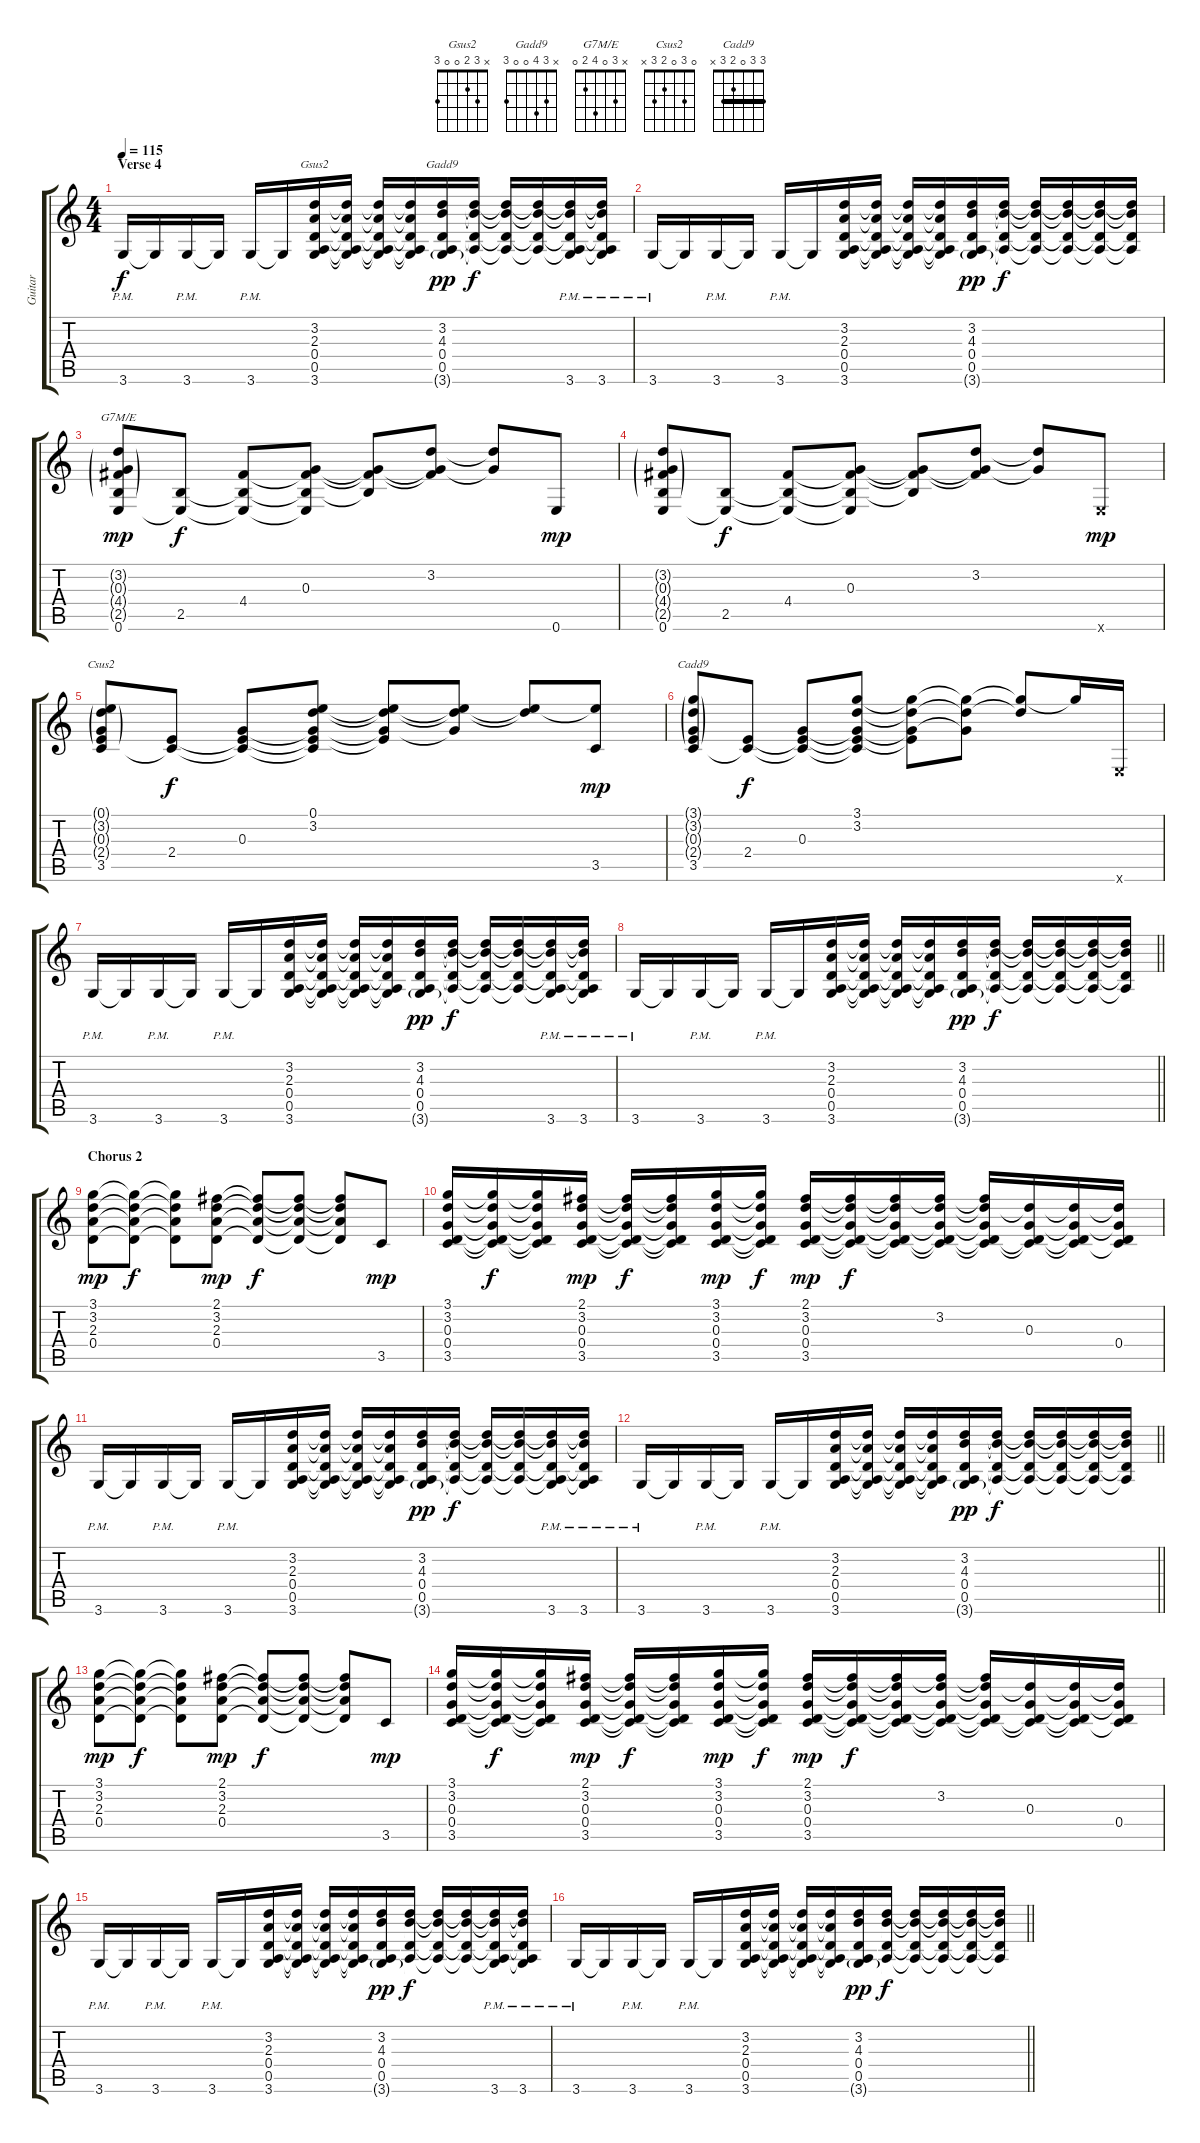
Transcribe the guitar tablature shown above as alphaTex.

\track ("Guitar" "Guitar") {instrument distortionguitar}
\staff {score tabs}
\tuning (E4 B3 G3 D3 A2 E2) {hide}
\chord ("Gsus2" x 3 2 0 0 3)
\chord ("Gadd9" x 3 4 0 0 3)
\chord ("G7M/E" x 3 0 4 2 0)
\chord ("Csus2" 0 3 0 2 3 x)
\chord ("Cadd9" 3 3 0 2 3 x) {barre 3}
\ts (4 4)
\section ("" "Verse 4")
\tempo 115
\clef g2
\ks c
3.6{pm}.16{dy f} 3.6{t}.16 3.6{pm}.16 3.6{t}.16 3.6{pm}.16 3.6{t}.16 (3.2 2.3 0.4 0.5 3.6).16{ch "Gsus2"} (3.2{t} 2.3{t} 0.4{t} 0.5{t} 3.6{t}).16 (3.2{t} 2.3{t} 0.4{t} 0.5{t} 3.6{t}).16 (3.2{t} 2.3{t} 0.4{t} 0.5{t} 3.6{t}).16 (3.2 4.3 0.4 0.5 3.6{g}).16{ch "Gadd9" dy pp} (3.2{t} 4.3{t} 0.4{t} 0.5{t}).16{dy f} (3.2{t} 4.3{t} 0.4{t} 0.5{t}).16 (3.2{t} 4.3{t} 0.4{t} 0.5{t}).16 (3.2{t} 4.3{t} 0.4{t} 0.5{t} 3.6{pm}).16 (3.2{t} 4.3{t} 0.4{t} 0.5{t} 3.6{pm}).16 |
3.6{pm}.16 3.6{t}.16 3.6{pm}.16 3.6{t}.16 3.6{pm}.16 3.6{t}.16 (3.2 2.3 0.4 0.5 3.6).16 (3.2{t} 2.3{t} 0.4{t} 0.5{t} 3.6{t}).16 (3.2{t} 2.3{t} 0.4{t} 0.5{t} 3.6{t}).16 (3.2{t} 2.3{t} 0.4{t} 0.5{t} 3.6{t}).16 (3.2 4.3 0.4 0.5 3.6{g}).16{dy pp} (3.2{t} 4.3{t} 0.4{t} 0.5{t}).16{dy f} (3.2{t} 4.3{t} 0.4{t} 0.5{t}).16 (3.2{t} 4.3{t} 0.4{t} 0.5{t}).16 (3.2{t} 4.3{t} 0.4{t} 0.5{t}).16 (3.2{t} 4.3{t} 0.4{t} 0.5{t}).16 |
(3.2{g} 0.3{g} 4.4{g} 2.5{g} 0.6).8{ch "G7M/E" dy mp} (2.5 0.6{t}).8{dy f} (4.4 2.5{t} 0.6{t}).8 (0.3 4.4{t} 2.5{t} 0.6{t}).8 (0.3{t} 4.4{t} 2.5{t}).8 (3.2 0.3{t} 4.4{t}).8 (3.2{t} 0.3{t}).8 0.6.8{dy mp} |
(3.2{g} 0.3{g} 4.4{g} 2.5{g} 0.6).8 (2.5 0.6{t}).8{dy f} (4.4 2.5{t} 0.6{t}).8 (0.3 4.4{t} 2.5{t} 0.6{t}).8 (0.3{t} 4.4{t} 2.5{t}).8 (3.2 0.3{t} 4.4{t}).8 (3.2{t} 0.3{t}).8 0.6{x}.8{dy mp} |
(0.1{g} 3.2{g} 0.3{g} 2.4{g} 3.5).8{ch "Csus2"} (2.4 3.5{t}).8{dy f} (0.3 2.4{t} 3.5{t}).8 (0.1 3.2 0.3{t} 2.4{t} 3.5{t}).8 (0.1{t} 3.2{t} 0.3{t} 2.4{t}).8 (0.1{t} 3.2{t} 0.3{t}).8 (0.1{t} 3.2{t}).8 (0.1{t} 3.5).8{dy mp} |
(3.1{g} 3.2{g} 0.3{g} 2.4{g} 3.5).8{ch "Cadd9"} (2.4 3.5{t}).8{dy f} (0.3 2.4{t} 3.5{t}).8 (3.1 3.2 0.3{t} 2.4{t} 3.5{t}).8 (3.1{t} 3.2{t} 0.3{t} 2.4{t}).8 (3.1{t} 3.2{t} 0.3{t}).8 (3.1{t} 3.2{t}).8 3.1{t}.16 0.6{x}.16 |
3.6{pm}.16 3.6{t}.16 3.6{pm}.16 3.6{t}.16 3.6{pm}.16 3.6{t}.16 (3.2 2.3 0.4 0.5 3.6).16 (3.2{t} 2.3{t} 0.4{t} 0.5{t} 3.6{t}).16 (3.2{t} 2.3{t} 0.4{t} 0.5{t} 3.6{t}).16 (3.2{t} 2.3{t} 0.4{t} 0.5{t} 3.6{t}).16 (3.2 4.3 0.4 0.5 3.6{g}).16{dy pp} (3.2{t} 4.3{t} 0.4{t} 0.5{t}).16{dy f} (3.2{t} 4.3{t} 0.4{t} 0.5{t}).16 (3.2{t} 4.3{t} 0.4{t} 0.5{t}).16 (3.2{t} 4.3{t} 0.4{t} 0.5{t} 3.6{pm}).16 (3.2{t} 4.3{t} 0.4{t} 0.5{t} 3.6{pm}).16 |
\barLineRight lightlight
3.6{pm}.16 3.6{t}.16 3.6{pm}.16 3.6{t}.16 3.6{pm}.16 3.6{t}.16 (3.2 2.3 0.4 0.5 3.6).16 (3.2{t} 2.3{t} 0.4{t} 0.5{t} 3.6{t}).16 (3.2{t} 2.3{t} 0.4{t} 0.5{t} 3.6{t}).16 (3.2{t} 2.3{t} 0.4{t} 0.5{t} 3.6{t}).16 (3.2 4.3 0.4 0.5 3.6{g}).16{dy pp} (3.2{t} 4.3{t} 0.4{t} 0.5{t}).16{dy f} (3.2{t} 4.3{t} 0.4{t} 0.5{t}).16 (3.2{t} 4.3{t} 0.4{t} 0.5{t}).16 (3.2{t} 4.3{t} 0.4{t} 0.5{t}).16 (3.2{t} 4.3{t} 0.4{t} 0.5{t}).16 |
\section ("" "Chorus 2")
(3.1 3.2 2.3 0.4).8{dy mp} (3.1{t} 3.2{t} 2.3{t} 0.4{t}).8{dy f} (3.1{t} 3.2{t} 2.3{t} 0.4{t}).8 (2.1 3.2 2.3 0.4).8{dy mp} (2.1{t} 3.2{t} 2.3{t} 0.4{t}).8{dy f} (2.1{t} 3.2{t} 2.3{t} 0.4{t}).8 (2.1{t} 3.2{t} 2.3{t} 0.4{t}).8 3.5.8{dy mp} |
(3.1 3.2 0.3 0.4 3.5).16 (3.1{t} 3.2{t} 0.3{t} 0.4{t} 3.5{t}).16{dy f} (3.1{t} 3.2{t} 0.3{t} 0.4{t} 3.5{t}).16 (2.1 3.2 0.3 0.4 3.5).16{dy mp} (2.1{t} 3.2{t} 0.3{t} 0.4{t} 3.5{t}).16{dy f} (2.1{t} 3.2{t} 0.3{t} 0.4{t} 3.5{t}).16 (3.1 3.2 0.3 0.4 3.5).16{dy mp} (3.1{t} 3.2{t} 0.3{t} 0.4{t} 3.5{t}).16{dy f} (2.1 3.2 0.3 0.4 3.5).16{dy mp} (2.1{t} 3.2{t} 0.3{t} 0.4{t} 3.5{t}).16{dy f} (2.1{t} 3.2{t} 0.3{t} 0.4{t} 3.5{t}).16 (2.1{t} 3.2 0.3{t} 0.4{t} 3.5{t}).16 (2.1{t} 3.2{t} 0.3{t} 0.4{t} 3.5{t}).16 (3.2{t} 0.3 0.4{t} 3.5{t}).16 (3.2{t} 0.3{t} 0.4{t} 3.5{t}).16 (3.2{t} 0.3{t} 0.4 3.5{t}).16 |
3.6{pm}.16 3.6{t}.16 3.6{pm}.16 3.6{t}.16 3.6{pm}.16 3.6{t}.16 (3.2 2.3 0.4 0.5 3.6).16 (3.2{t} 2.3{t} 0.4{t} 0.5{t} 3.6{t}).16 (3.2{t} 2.3{t} 0.4{t} 0.5{t} 3.6{t}).16 (3.2{t} 2.3{t} 0.4{t} 0.5{t} 3.6{t}).16 (3.2 4.3 0.4 0.5 3.6{g}).16{dy pp} (3.2{t} 4.3{t} 0.4{t} 0.5{t}).16{dy f} (3.2{t} 4.3{t} 0.4{t} 0.5{t}).16 (3.2{t} 4.3{t} 0.4{t} 0.5{t}).16 (3.2{t} 4.3{t} 0.4{t} 0.5{t} 3.6{pm}).16 (3.2{t} 4.3{t} 0.4{t} 0.5{t} 3.6{pm}).16 |
\barLineRight lightlight
3.6{pm}.16 3.6{t}.16 3.6{pm}.16 3.6{t}.16 3.6{pm}.16 3.6{t}.16 (3.2 2.3 0.4 0.5 3.6).16 (3.2{t} 2.3{t} 0.4{t} 0.5{t} 3.6{t}).16 (3.2{t} 2.3{t} 0.4{t} 0.5{t} 3.6{t}).16 (3.2{t} 2.3{t} 0.4{t} 0.5{t} 3.6{t}).16 (3.2 4.3 0.4 0.5 3.6{g}).16{dy pp} (3.2{t} 4.3{t} 0.4{t} 0.5{t}).16{dy f} (3.2{t} 4.3{t} 0.4{t} 0.5{t}).16 (3.2{t} 4.3{t} 0.4{t} 0.5{t}).16 (3.2{t} 4.3{t} 0.4{t} 0.5{t}).16 (3.2{t} 4.3{t} 0.4{t} 0.5{t}).16 |
(3.1 3.2 2.3 0.4).8{dy mp} (3.1{t} 3.2{t} 2.3{t} 0.4{t}).8{dy f} (3.1{t} 3.2{t} 2.3{t} 0.4{t}).8 (2.1 3.2 2.3 0.4).8{dy mp} (2.1{t} 3.2{t} 2.3{t} 0.4{t}).8{dy f} (2.1{t} 3.2{t} 2.3{t} 0.4{t}).8 (2.1{t} 3.2{t} 2.3{t} 0.4{t}).8 3.5.8{dy mp} |
(3.1 3.2 0.3 0.4 3.5).16 (3.1{t} 3.2{t} 0.3{t} 0.4{t} 3.5{t}).16{dy f} (3.1{t} 3.2{t} 0.3{t} 0.4{t} 3.5{t}).16 (2.1 3.2 0.3 0.4 3.5).16{dy mp} (2.1{t} 3.2{t} 0.3{t} 0.4{t} 3.5{t}).16{dy f} (2.1{t} 3.2{t} 0.3{t} 0.4{t} 3.5{t}).16 (3.1 3.2 0.3 0.4 3.5).16{dy mp} (3.1{t} 3.2{t} 0.3{t} 0.4{t} 3.5{t}).16{dy f} (2.1 3.2 0.3 0.4 3.5).16{dy mp} (2.1{t} 3.2{t} 0.3{t} 0.4{t} 3.5{t}).16{dy f} (2.1{t} 3.2{t} 0.3{t} 0.4{t} 3.5{t}).16 (2.1{t} 3.2 0.3{t} 0.4{t} 3.5{t}).16 (2.1{t} 3.2{t} 0.3{t} 0.4{t} 3.5{t}).16 (3.2{t} 0.3 0.4{t} 3.5{t}).16 (3.2{t} 0.3{t} 0.4{t} 3.5{t}).16 (3.2{t} 0.3{t} 0.4 3.5{t}).16 |
3.6{pm}.16 3.6{t}.16 3.6{pm}.16 3.6{t}.16 3.6{pm}.16 3.6{t}.16 (3.2 2.3 0.4 0.5 3.6).16 (3.2{t} 2.3{t} 0.4{t} 0.5{t} 3.6{t}).16 (3.2{t} 2.3{t} 0.4{t} 0.5{t} 3.6{t}).16 (3.2{t} 2.3{t} 0.4{t} 0.5{t} 3.6{t}).16 (3.2 4.3 0.4 0.5 3.6{g}).16{dy pp} (3.2{t} 4.3{t} 0.4{t} 0.5{t}).16{dy f} (3.2{t} 4.3{t} 0.4{t} 0.5{t}).16 (3.2{t} 4.3{t} 0.4{t} 0.5{t}).16 (3.2{t} 4.3{t} 0.4{t} 0.5{t} 3.6{pm}).16 (3.2{t} 4.3{t} 0.4{t} 0.5{t} 3.6{pm}).16 |
\barLineRight lightlight
3.6{pm}.16 3.6{t}.16 3.6{pm}.16 3.6{t}.16 3.6{pm}.16 3.6{t}.16 (3.2 2.3 0.4 0.5 3.6).16 (3.2{t} 2.3{t} 0.4{t} 0.5{t} 3.6{t}).16 (3.2{t} 2.3{t} 0.4{t} 0.5{t} 3.6{t}).16 (3.2{t} 2.3{t} 0.4{t} 0.5{t} 3.6{t}).16 (3.2 4.3 0.4 0.5 3.6{g}).16{dy pp} (3.2{t} 4.3{t} 0.4{t} 0.5{t}).16{dy f} (3.2{t} 4.3{t} 0.4{t} 0.5{t}).16 (3.2{t} 4.3{t} 0.4{t} 0.5{t}).16 (3.2{t} 4.3{t} 0.4{t} 0.5{t}).16 (3.2{t} 4.3{t} 0.4{t} 0.5{t}).16
